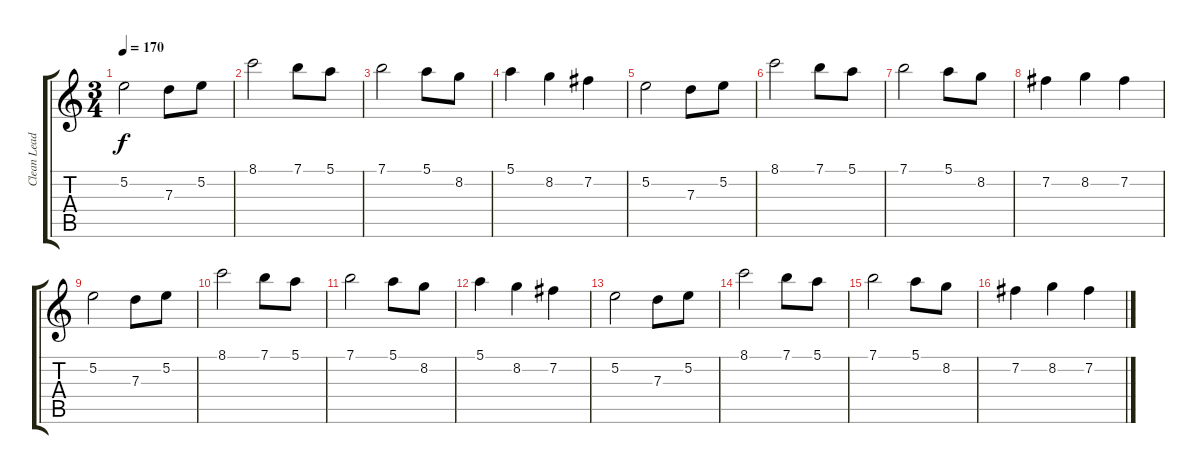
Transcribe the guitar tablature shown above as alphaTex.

\track ("Clean Lead" "Clean Lead") {instrument electricguitarclean}
\staff {score tabs}
\tuning (E4 B3 G3 D3 A2 E2) {hide}
\ts (3 4)
\tempo 170
\clef g2
\ks c
5.2.2{dy f} 7.3.8 5.2.8 |
8.1.2 7.1.8 5.1.8 |
7.1.2 5.1.8 8.2.8 |
5.1.4 8.2.4 7.2.4 |
5.2.2 7.3.8 5.2.8 |
8.1.2 7.1.8 5.1.8 |
7.1.2 5.1.8 8.2.8 |
7.2.4 8.2.4 7.2.4 |
5.2.2 7.3.8 5.2.8 |
8.1.2 7.1.8 5.1.8 |
7.1.2 5.1.8 8.2.8 |
5.1.4 8.2.4 7.2.4 |
5.2.2 7.3.8 5.2.8 |
8.1.2 7.1.8 5.1.8 |
7.1.2 5.1.8 8.2.8 |
7.2.4 8.2.4 7.2.4
